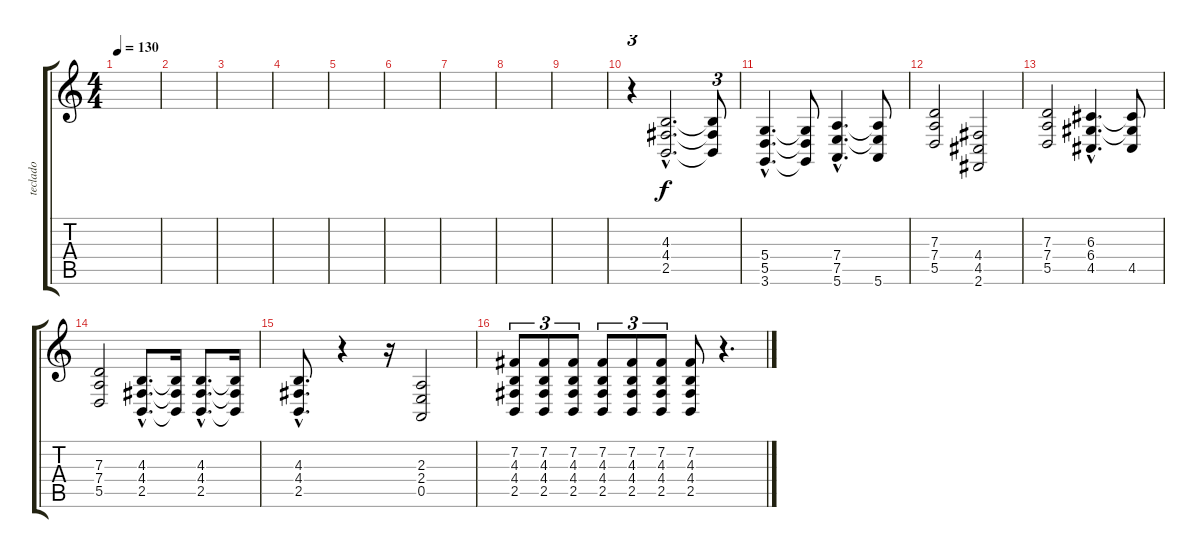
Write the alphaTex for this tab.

\track ("teclado" "teclado") {instrument churchorgan}
\staff {score tabs}
\tuning (E4 B3 G3 D3 A2 E2) {hide}
\ts (4 4)
\tempo 130
\clef g2
\ks c
|
|
|
|
|
|
|
|
|
r.4{tu (3 2) volume 7 instrument churchorgan} (4.3{hac} 4.4{hac} 2.5{hac}).2{d} (4.3{t} 4.4{t} 2.5{t}).8{tu (3 2)} |
(5.4{hac} 5.5{hac} 3.6{hac}).4{d} (5.4{t} 5.5{t} 3.6{t}).8 (7.4{hac} 7.5{hac} 5.6{hac}).4{d} (7.4{t} 7.5{t} 5.6).8 |
(7.3 7.4 5.5).2 (4.4 4.5 2.6).2 |
(7.3 7.4 5.5).2 (6.3{hac} 6.4{hac} 4.5{hac}).4{d} (6.3{t} 6.4{t} 4.5).8 |
(7.3 7.4 5.5).2 (4.3{hac} 4.4{hac} 2.5{hac}).8{d} (4.3{t} 4.4{t} 2.5{t}).16 (4.3{hac} 4.4{hac} 2.5{hac}).8{d} (4.3{t} 4.4{t} 2.5{t}).16 |
(4.3{hac} 4.4{hac} 2.5{hac}).8{d} r.4 r.16 (2.3 2.4 0.5).2 |
(7.2 4.3 4.4 2.5).8{tu (3 2)} (7.2 4.3 4.4 2.5).8{tu (3 2)} (7.2 4.3 4.4 2.5).8{tu (3 2)} (7.2 4.3 4.4 2.5).8{tu (3 2)} (7.2 4.3 4.4 2.5).8{tu (3 2)} (7.2 4.3 4.4 2.5).8{tu (3 2)} (7.2 4.3 4.4 2.5).8 r.4{d}
